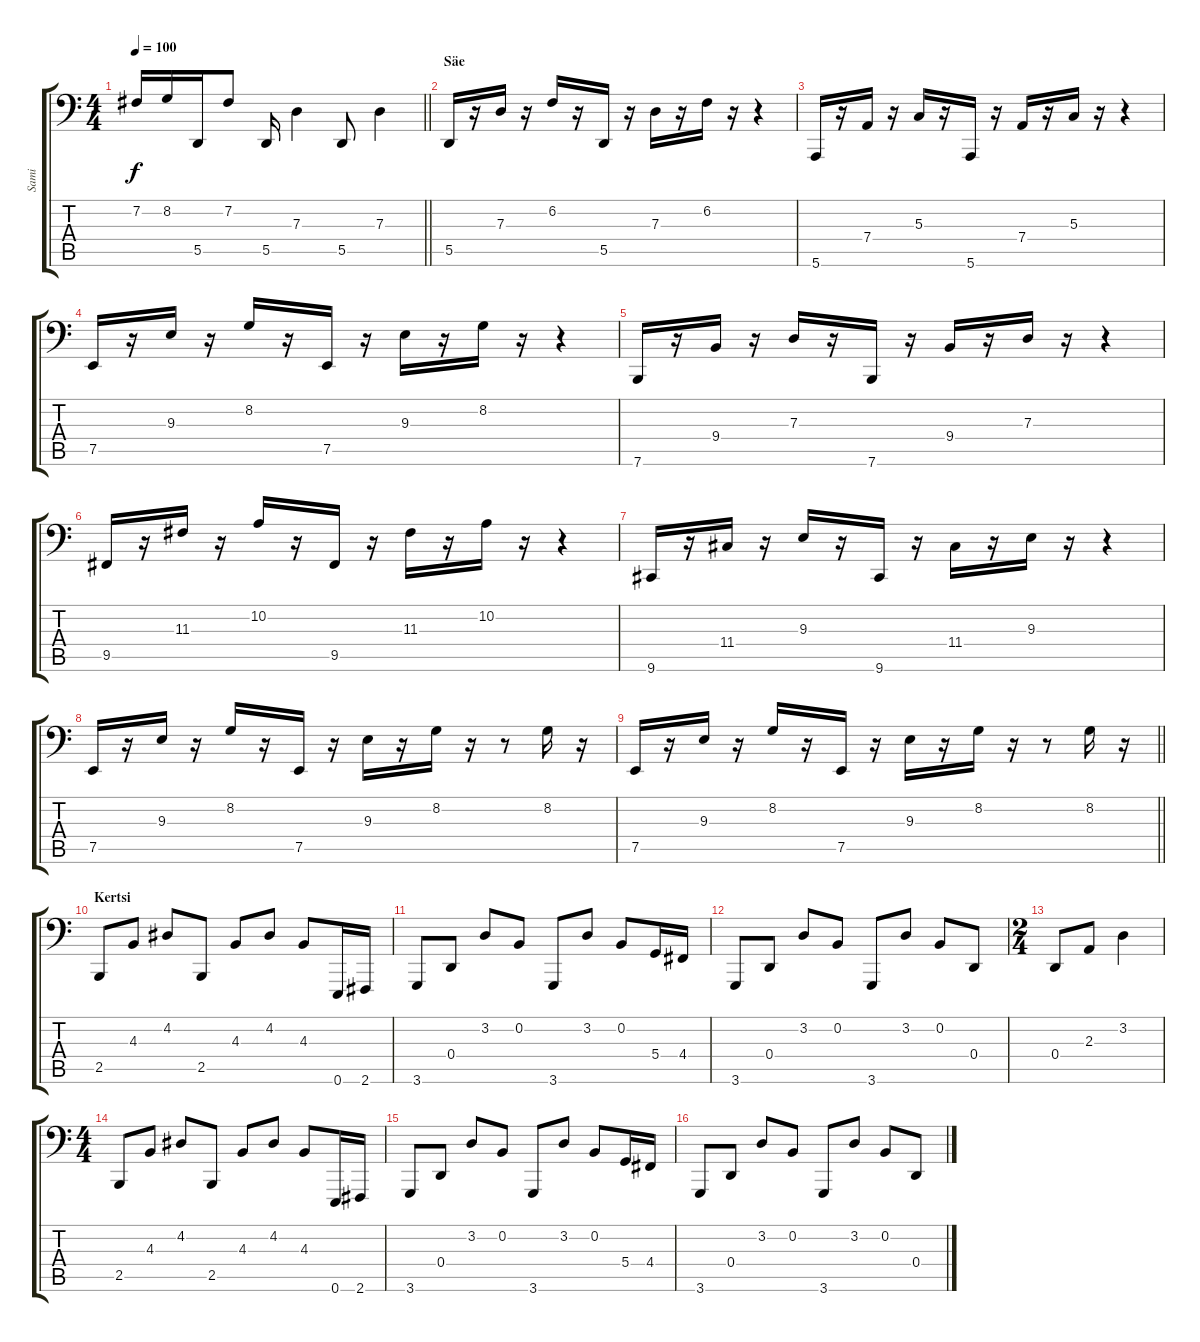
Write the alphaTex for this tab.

\track ("Sami" "Sami") {instrument lead2sawtooth}
\staff {score tabs}
\tuning (E3 B2 G2 D2 A1 E1) {hide}
\ts (4 4)
\tempo 100
\clef f4
\barLineRight lightlight
\ks c
7.2.16{dy f} 8.2.16 5.5.16 7.2.8 5.5.16 7.3.4 5.5.8 7.3.4 |
\section ("" "Säe")
5.5.16 r.16 7.3.16 r.16 6.2.16 r.16 5.5.16 r.16 7.3.16 r.16 6.2.16 r.16 r.4 |
5.6.16 r.16 7.4.16 r.16 5.3.16 r.16 5.6.16 r.16 7.4.16 r.16 5.3.16 r.16 r.4 |
7.5.16 r.16 9.3.16 r.16 8.2.16 r.16 7.5.16 r.16 9.3.16 r.16 8.2.16 r.16 r.4 |
7.6.16 r.16 9.4.16 r.16 7.3.16 r.16 7.6.16 r.16 9.4.16 r.16 7.3.16 r.16 r.4 |
9.5.16 r.16 11.3.16 r.16 10.2.16 r.16 9.5.16 r.16 11.3.16 r.16 10.2.16 r.16 r.4 |
9.6.16 r.16 11.4.16 r.16 9.3.16 r.16 9.6.16 r.16 11.4.16 r.16 9.3.16 r.16 r.4 |
7.5.16 r.16 9.3.16 r.16 8.2.16 r.16 7.5.16 r.16 9.3.16 r.16 8.2.16 r.16 r.8 8.2.16 r.16 |
\barLineRight lightlight
7.5.16 r.16 9.3.16 r.16 8.2.16 r.16 7.5.16 r.16 9.3.16 r.16 8.2.16 r.16 r.8 8.2.16 r.16 |
\section ("" "Kertsi")
2.5.8 4.3.8 4.2.8 2.5.8 4.3.8 4.2.8 4.3.8 0.6.16 2.6.16 |
3.6.8 0.4.8 3.2.8 0.2.8 3.6.8 3.2.8 0.2.8 5.4.16 4.4.16 |
3.6.8 0.4.8 3.2.8 0.2.8 3.6.8 3.2.8 0.2.8 0.4.8 |
\ts (2 4)
0.4.8 2.3.8 3.2.4 |
\ts (4 4)
2.5.8 4.3.8 4.2.8 2.5.8 4.3.8 4.2.8 4.3.8 0.6.16 2.6.16 |
3.6.8 0.4.8 3.2.8 0.2.8 3.6.8 3.2.8 0.2.8 5.4.16 4.4.16 |
3.6.8 0.4.8 3.2.8 0.2.8 3.6.8 3.2.8 0.2.8 0.4.8
